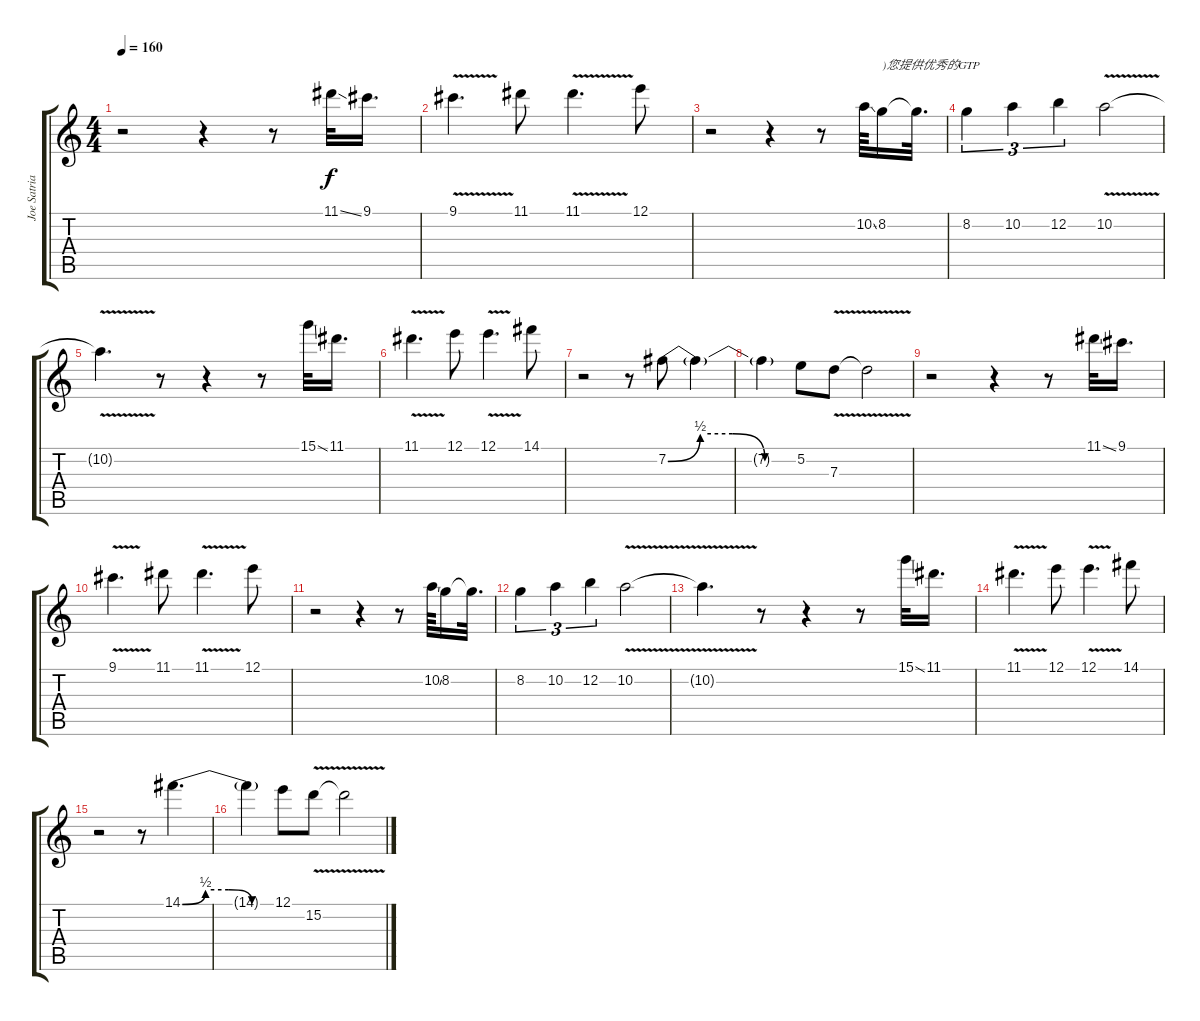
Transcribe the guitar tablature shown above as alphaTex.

\track ("Joe Satriani Lead" "Joe Satria") {instrument distortionguitar}
\staff {score tabs}
\tuning (E4 B3 G3 D3 A2 E2) {hide}
\ts (4 4)
\tempo 160
\clef g2
\ks c
r.2{dy f} r.4 r.8 11.1{ss}.32 9.1.16{d} |
9.1{v}.4{d} 11.1.8 11.1{v}.4{d} 12.1.8 |
r.2 r.4 r.8 10.2{ss}.64 8.2.16{txt ")您提供优秀的GTP"} 8.2{t}.32{d} |
8.2.4{tu (3 2)} 10.2.4{tu (3 2)} 12.2.4{tu (3 2)} 10.2{v}.2 |
10.2{t}.4{d} r.8 r.4 r.8 15.1{ss}.32 11.1.16{d} |
11.1{v}.4{d} 12.1.8 12.1{v}.4{d} 14.1.8 |
r.2 r.8 7.2{be (custom 0 0 15 2 30 2 45 0 60 0)}.8 7.2{t}.4 |
7.2{t}.4 5.2.8 7.3{v}.8 7.3{t}.2 |
r.2 r.4 r.8 11.1{ss}.32 9.1.16{d} |
9.1{v}.4{d} 11.1.8 11.1{v}.4{d} 12.1.8 |
r.2 r.4 r.8 10.2{ss}.64 8.2.16 8.2{t}.32{d} |
8.2.4{tu (3 2)} 10.2.4{tu (3 2)} 12.2.4{tu (3 2)} 10.2{v}.2 |
10.2{t}.4{d} r.8 r.4 r.8 15.1{ss}.32 11.1.16{d} |
11.1{v}.4{d} 12.1.8 12.1{v}.4{d} 14.1.8 |
r.2 r.8 14.1{be (custom 0 0 15 2 30 2 45 0 60 0)}.4{d} |
14.1{t}.4 12.1.8 15.2{v}.8 15.2{t}.2
